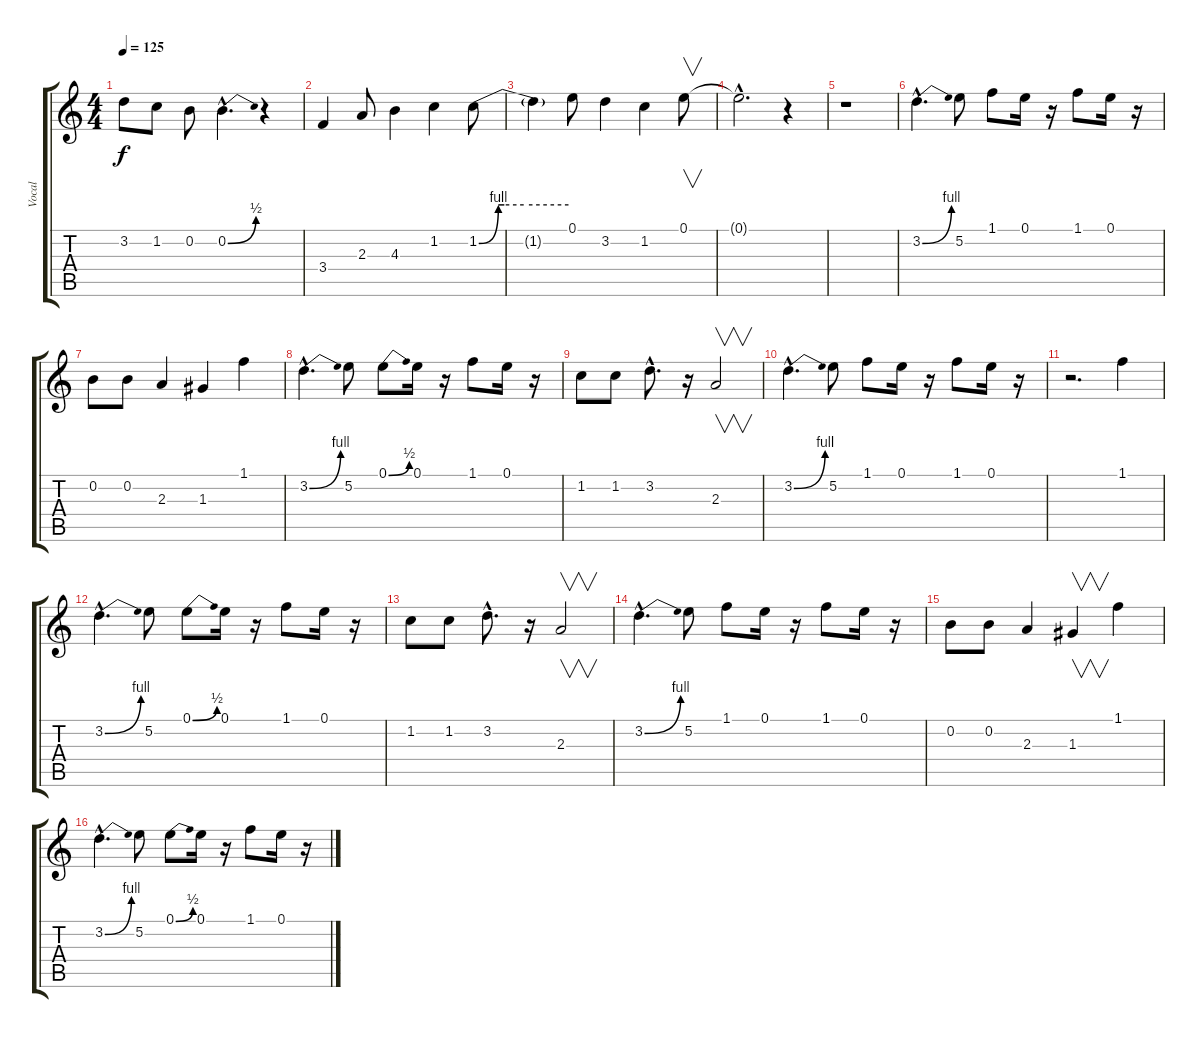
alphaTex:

\track ("Vocal" "Vocal") {instrument overdrivenguitar}
\staff {score tabs}
\tuning (E4 B3 G3 D3 A2 E2) {hide}
\ts (4 4)
\tempo 125
\clef g2
\ks c
3.2.8{dy f} 1.2.8 0.2.8 0.2{be (bend 0 0 60 2) hac}.4{d} r.4 |
3.4.4 2.3.8 4.3.4 1.2.4 1.2{be (custom 0 0 13 4 17 4 30 4 60 4)}.8 |
1.2{t}.4 0.1.8 3.2.4 1.2.4 0.1.8{v} |
0.1{hac t}.2{d} r.4 |
r.1 |
3.2{be (bend 0 0 60 4) hac}.4{d} 5.2.8 1.1.8 0.1.16 r.16 1.1.8 0.1.16 r.16 |
0.2.8 0.2.8 2.3.4 1.3.4 1.1.4 |
3.2{be (bend 0 0 60 4) hac}.4{d} 5.2.8 0.1{be (bend 0 0 60 2)}.8 0.1.16 r.16 1.1.8 0.1.16 r.16 |
1.2.8 1.2.8 3.2{hac}.8{d} r.16 2.3.2{v} |
3.2{be (bend 0 0 60 4) hac}.4{d} 5.2.8 1.1.8 0.1.16 r.16 1.1.8 0.1.16 r.16 |
r.2{d} 1.1.4 |
3.2{be (bend 0 0 60 4) hac}.4{d} 5.2.8 0.1{be (bend 0 0 60 2)}.8 0.1.16 r.16 1.1.8 0.1.16 r.16 |
1.2.8 1.2.8 3.2{hac}.8{d} r.16 2.3.2{v} |
3.2{be (bend 0 0 60 4) hac}.4{d} 5.2.8 1.1.8 0.1.16 r.16 1.1.8 0.1.16 r.16 |
0.2.8 0.2.8 2.3.4 1.3.4{v} 1.1.4 |
3.2{be (bend 0 0 60 4) hac}.4{d} 5.2.8 0.1{be (bend 0 0 60 2)}.8 0.1.16 r.16 1.1.8 0.1.16 r.16
